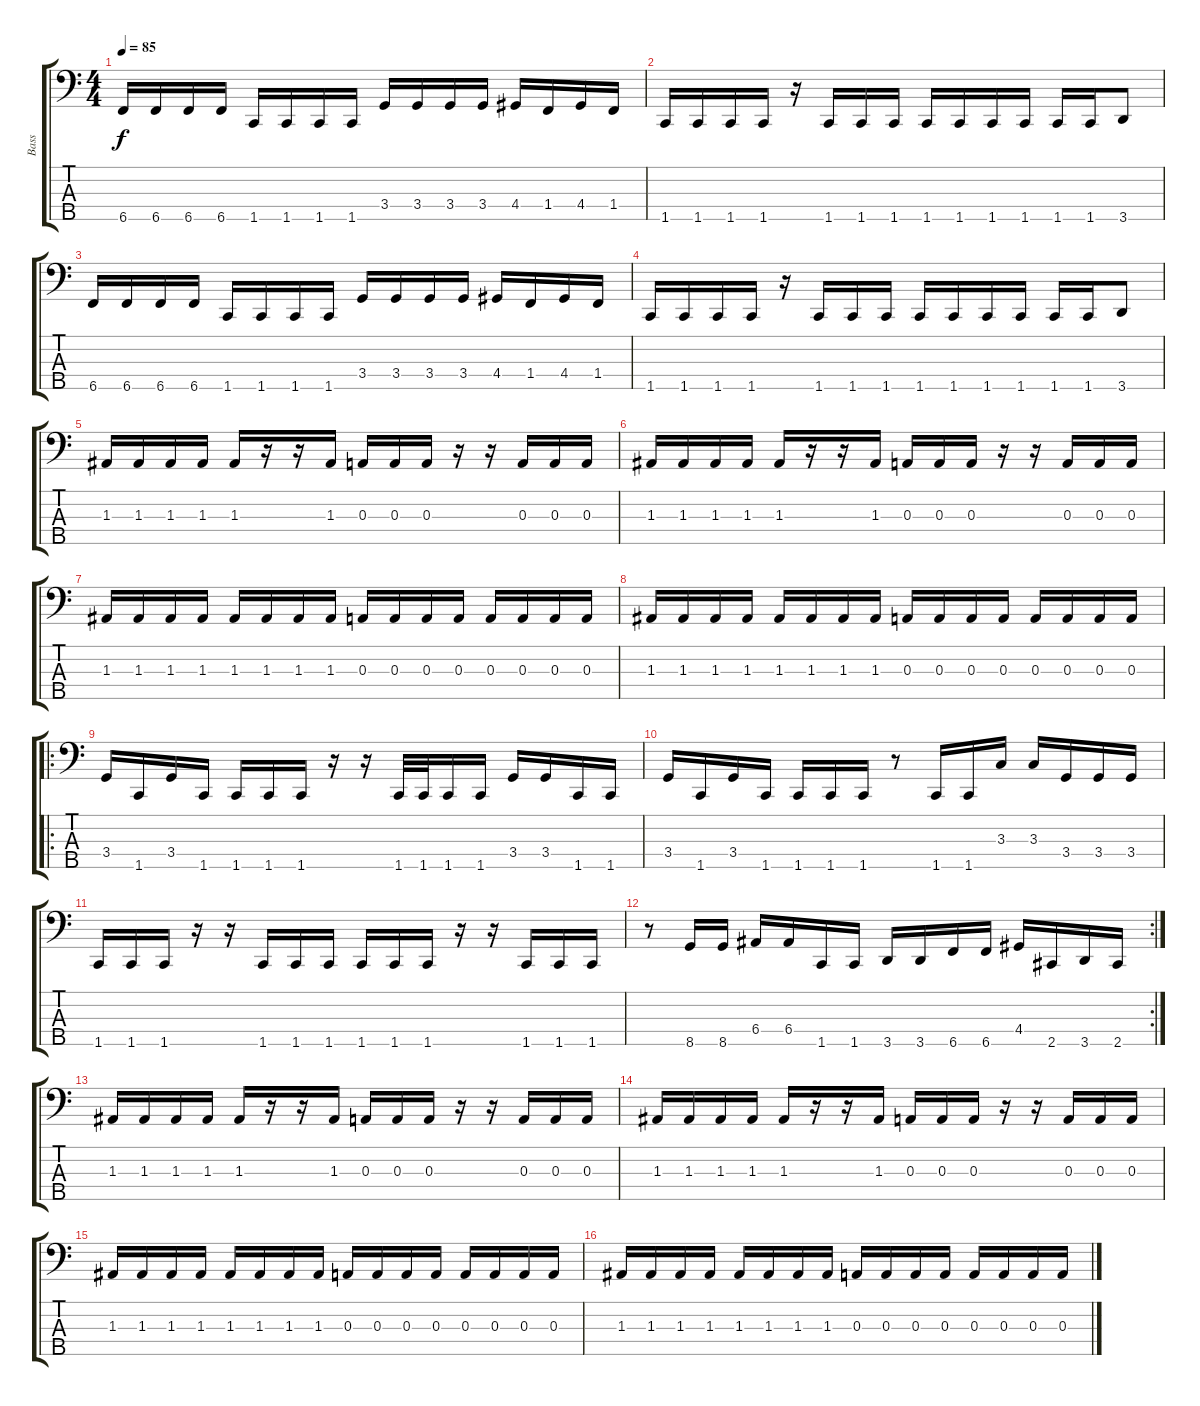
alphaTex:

\track ("Bass" "Bass") {instrument electricbasspick}
\staff {score tabs}
\tuning (G2 D2 A1 E1 B0) {hide}
\ts (4 4)
\tempo 85
\clef f4
\ks c
6.5.16{dy f instrument electricbasspick} 6.5.16 6.5.16 6.5.16 1.5.16 1.5.16 1.5.16 1.5.16 3.4.16 3.4.16 3.4.16 3.4.16 4.4.16 1.4.16 4.4.16 1.4.16 |
1.5.16 1.5.16 1.5.16 1.5.16 r.16 1.5.16 1.5.16 1.5.16 1.5.16 1.5.16 1.5.16 1.5.16 1.5.16 1.5.16 3.5.8 |
6.5.16 6.5.16 6.5.16 6.5.16 1.5.16 1.5.16 1.5.16 1.5.16 3.4.16 3.4.16 3.4.16 3.4.16 4.4.16 1.4.16 4.4.16 1.4.16 |
1.5.16 1.5.16 1.5.16 1.5.16 r.16 1.5.16 1.5.16 1.5.16 1.5.16 1.5.16 1.5.16 1.5.16 1.5.16 1.5.16 3.5.8 |
1.3.16 1.3.16 1.3.16 1.3.16 1.3.16 r.16 r.16 1.3.16 0.3.16 0.3.16 0.3.16 r.16 r.16 0.3.16 0.3.16 0.3.16 |
1.3.16 1.3.16 1.3.16 1.3.16 1.3.16 r.16 r.16 1.3.16 0.3.16 0.3.16 0.3.16 r.16 r.16 0.3.16 0.3.16 0.3.16 |
1.3.16 1.3.16 1.3.16 1.3.16 1.3.16 1.3.16 1.3.16 1.3.16 0.3.16 0.3.16 0.3.16 0.3.16 0.3.16 0.3.16 0.3.16 0.3.16 |
1.3.16 1.3.16 1.3.16 1.3.16 1.3.16 1.3.16 1.3.16 1.3.16 0.3.16 0.3.16 0.3.16 0.3.16 0.3.16 0.3.16 0.3.16 0.3.16 |
\ro
3.4.16 1.5.16 3.4.16 1.5.16 1.5.16 1.5.16 1.5.16 r.16 r.16 1.5.32 1.5.32 1.5.16 1.5.16 3.4.16 3.4.16 1.5.16 1.5.16 |
3.4.16 1.5.16 3.4.16 1.5.16 1.5.16 1.5.16 1.5.16 r.8 1.5.16 1.5.16 3.3.16 3.3.16 3.4.16 3.4.16 3.4.16 |
1.5.16 1.5.16 1.5.16 r.16 r.16 1.5.16 1.5.16 1.5.16 1.5.16 1.5.16 1.5.16 r.16 r.16 1.5.16 1.5.16 1.5.16 |
\rc 2
r.8 8.5.16 8.5.16 6.4.16 6.4.16 1.5.16 1.5.16 3.5.16 3.5.16 6.5.16 6.5.16 4.4.16 2.5.16 3.5.16 2.5.16 |
1.3.16 1.3.16 1.3.16 1.3.16 1.3.16 r.16 r.16 1.3.16 0.3.16 0.3.16 0.3.16 r.16 r.16 0.3.16 0.3.16 0.3.16 |
1.3.16 1.3.16 1.3.16 1.3.16 1.3.16 r.16 r.16 1.3.16 0.3.16 0.3.16 0.3.16 r.16 r.16 0.3.16 0.3.16 0.3.16 |
1.3.16 1.3.16 1.3.16 1.3.16 1.3.16 1.3.16 1.3.16 1.3.16 0.3.16 0.3.16 0.3.16 0.3.16 0.3.16 0.3.16 0.3.16 0.3.16 |
1.3.16 1.3.16 1.3.16 1.3.16 1.3.16 1.3.16 1.3.16 1.3.16 0.3.16 0.3.16 0.3.16 0.3.16 0.3.16 0.3.16 0.3.16 0.3.16
